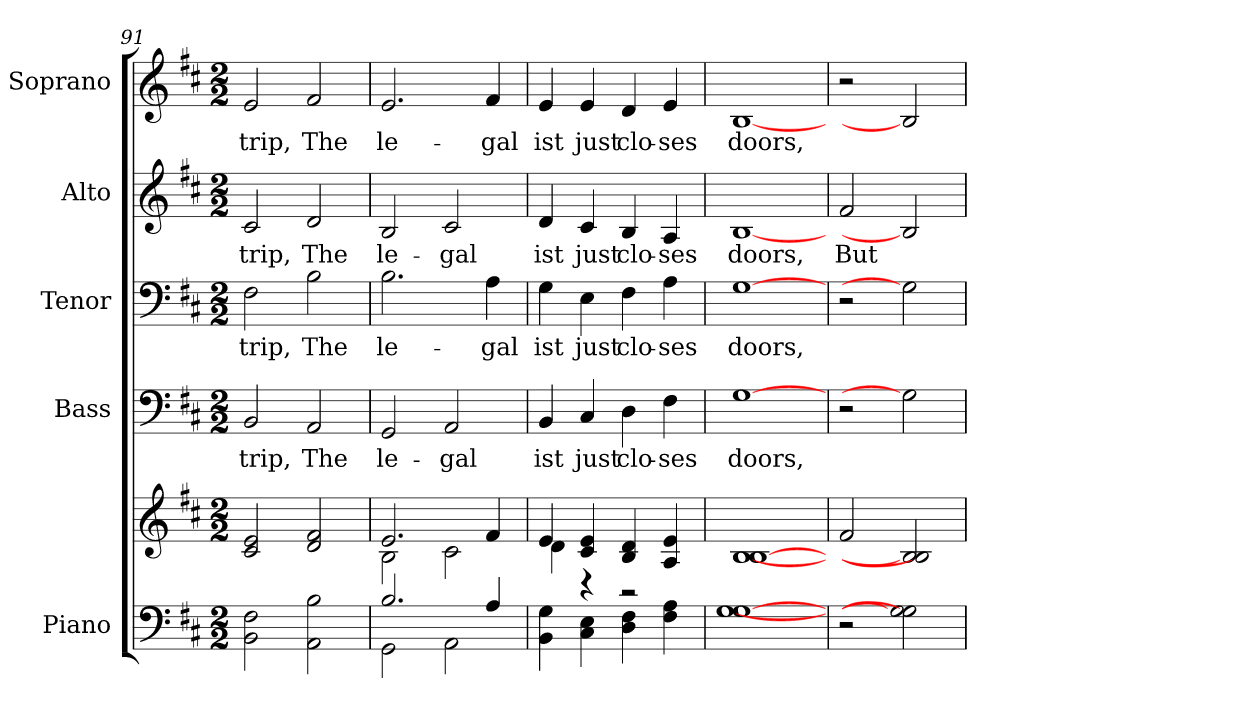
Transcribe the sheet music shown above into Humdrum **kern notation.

**kern	**kern	**kern	**text	**kern	**text	**kern	**text	**kern	**text
*part5	*part5	*part4	*part4	*part3	*part3	*part2	*part2	*part1	*part1
*staff6	*staff5	*staff4	*staff4	*staff3	*staff3	*staff2	*staff2	*staff1	*staff1
*I"Piano	*	*I"Bass	*	*I"Tenor	*	*I"Alto	*	*I"Soprano	*
*I'Pno.	*	*I'B.	*	*I'T.	*	*I'A.	*	*I'S.	*
*clefF4	*clefG2	*clefF4	*	*clefF4	*	*clefG2	*	*clefG2	*
*k[f#c#]	*k[f#c#]	*k[f#c#]	*	*k[f#c#]	*	*k[f#c#]	*	*k[f#c#]	*
*D:	*D:	*D:	*	*D:	*	*D:	*	*D:	*
*M2/2	*M2/2	*M2/2	*	*M2/2	*	*M2/2	*	*M2/2	*
=91	=91	=91	=91	=91	=91	=91	=91	=91	=91
!	!	!	!LO:LY:b:color=#000000	!	!	!	!	!	!
!	!	!	!	!	!LO:LY:b:color=#000000	!	!	!	!
!	!	!	!	!	!	!	!LO:LY:b:color=#000000	!	!
!	!	!	!	!	!	!	!	!	!LO:LY:b:color=#000000
2BBi\ 2F#i	2c#i/ 2ei	2BBi/	trip,	2F#i\	trip,	2c#i/	trip,	2ei/	trip,
!	!	!	!LO:LY:b:color=#000000	!	!	!	!	!	!
!	!	!	!	!	!LO:LY:b:color=#000000	!	!	!	!
!	!	!	!	!	!	!	!LO:LY:b:color=#000000	!	!
!	!	!	!	!	!	!	!	!	!LO:LY:b:color=#000000
2AAi\ 2Bi	2di/ 2f#i	2AAi/	The	2Bi\	The	2di/	The	2f#i/	The
=92	=92	=92	=92	=92	=92	=92	=92	=92	=92
*^	*^	*	*	*	*	*	*	*	*
!	!	!	!	!	!LO:LY:b:color=#000000	!	!	!	!	!	!
!	!	!	!	!	!	!	!LO:LY:b:color=#000000	!	!	!	!
!	!	!	!	!	!	!	!	!	!LO:LY:b:color=#000000	!	!
!	!	!	!	!	!	!	!	!	!	!	!LO:LY:b:color=#000000
2.Bi/	2GGi\	2.ei/	2Bi\	2GGi/	le-	2.Bi\	le-	2Bi/	le-	2.ei/	le-
!	!	!	!	!	!LO:LY:b:color=#000000	!	!	!	!	!	!
!	!	!	!	!	!	!	!	!	!LO:LY:b:color=#000000	!	!
.	2AAi\	.	2c#i\	2AAi/	-gal	.	.	2c#i/	-gal	.	.
!	!	!	!	!	!	!	!LO:LY:b:color=#000000	!	!	!	!
!	!	!	!	!	!	!	!	!	!	!	!LO:LY:b:color=#000000
4Ai/	.	4f#i/	.	.	.	4Ai\	-gal	.	.	4f#i/	-gal
*v	*v	*	*	*	*	*	*	*	*	*	*
=93	=93	=93	=93	=93	=93	=93	=93	=93	=93	=93
!	!	!	!	!LO:LY:b:color=#000000	!	!	!	!	!	!
!	!	!	!	!	!	!LO:LY:b:color=#000000	!	!	!	!
!	!	!	!	!	!	!	!	!LO:LY:b:color=#000000	!	!
!	!	!	!	!	!	!	!	!	!	!LO:LY:b:color=#000000
4BBi\ 4Gi	4ei/	4di\	4BBi/	ist	4Gi\	ist	4di/	ist	4ei/	ist
!	!	!	!	!LO:LY:b:color=#000000	!	!	!	!	!	!
!	!	!	!	!	!	!LO:LY:b:color=#000000	!	!	!	!
!	!	!	!	!	!	!	!	!LO:LY:b:color=#000000	!	!
!	!	!	!	!	!	!	!	!	!	!LO:LY:b:color=#000000
4C#i\ 4Ei	4c#i/ 4ei	4r	4C#i/	just	4Ei\	just	4c#i/	just	4ei/	just
!	!	!	!	!LO:LY:b:color=#000000	!	!	!	!	!	!
!	!	!	!	!	!	!LO:LY:b:color=#000000	!	!	!	!
!	!	!	!	!	!	!	!	!LO:LY:b:color=#000000	!	!
!	!	!	!	!	!	!	!	!	!	!LO:LY:b:color=#000000
4Di\ 4F#i	4Bi/ 4di	2r	4Di\	clo-	4F#i\	clo-	4Bi/	clo-	4di/	clo-
!	!	!	!	!LO:LY:b:color=#000000	!	!	!	!	!	!
!	!	!	!	!	!	!LO:LY:b:color=#000000	!	!	!	!
!	!	!	!	!	!	!	!	!LO:LY:b:color=#000000	!	!
!	!	!	!	!	!	!	!	!	!	!LO:LY:b:color=#000000
4F#i\ 4Ai	4Ai/ 4ei	.	4F#i\	-ses	4Ai\	-ses	4Ai/	-ses	4ei/	-ses
*	*v	*v	*	*	*	*	*	*	*	*
=94	=94	=94	=94	=94	=94	=94	=94	=94	=94
!	!	!	!LO:LY:b:color=#000000	!	!	!	!	!	!
!	!	!	!	!	!LO:LY:b:color=#000000	!	!	!	!
!	!	!	!	!	!	!	!LO:LY:b:color=#000000	!	!
!	!	!	!	!	!	!	!	!	!LO:LY:b:color=#000000
[1Gi [1Gi	[1Bi [1Bi	[1Gi	doors,	[1Gi	doors,	[1Bi	doors,	[1Bi	doors,
=95	=95	=95	=95	=95	=95	=95	=95	=95	=95
!	!	!	!	!	!	!	!LO:LY:b:color=#000000	!	!
2r	2f#i/	2r	.	2r	.	2f#i/	But	2r	.
2Gi] 2Gi]	2Bi] 2Bi]	2Gi]	.	2Gi]	.	2Bi]	.	2Bi]	.
=	=	=	=	=	=	=	=	=	=
*-	*-	*-	*-	*-	*-	*-	*-	*-	*-
